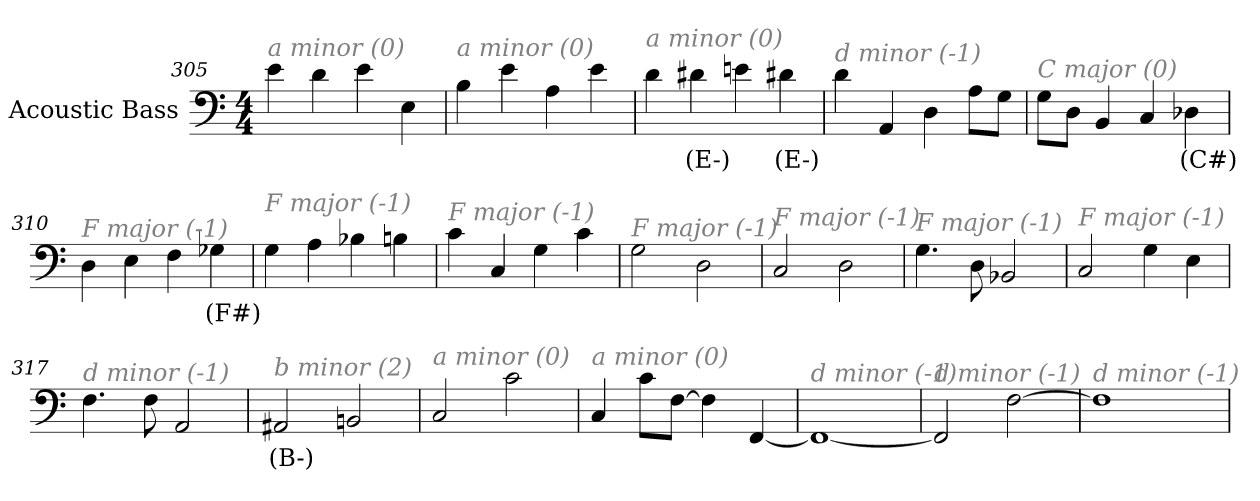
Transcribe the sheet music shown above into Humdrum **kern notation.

**kern	**text
*part1	*part1
*staff1	*staff1
*I"Acoustic Bass	*
*clefF4	*
*ITrd7c12	*
*k[]	*
*C:	*
*M4/4	*
=305	=305
!LO:TX:i:color=#808080:t=a minor (0)	!
4E	.
4D	.
4E	.
4EE	.
=306	=306
!LO:TX:i:color=#808080:t=a minor (0)	!
4BB	.
4E	.
4AA	.
4E	.
=307	=307
!LO:TX:i:color=#808080:t=a minor (0)	!
4D	.
4D#Xi	(E-)
4En	.
4D#Xi	(E-)
=308	=308
!LO:TX:i:color=#808080:t=d minor (-1)	!
4D	.
4AAA	.
4DD	.
8AAL	.
8GGJ	.
=309	=309
!LO:TX:i:color=#808080:t=C major (0)	!
8GGL	.
8DDJ	.
4BBB	.
4CC	.
4DD-Xi	(C#)
=310	=310
!LO:TX:i:color=#808080:t=F major (-1)	!
4DD	.
4EE	.
4FF	.
4GG-Xi	(F#)
=311	=311
!LO:TX:i:color=#808080:t=F major (-1)	!
4GG	.
4AA	.
4BB-X	.
4BBn	.
=312	=312
!LO:TX:i:color=#808080:t=F major (-1)	!
4C	.
4CC	.
4GG	.
4C	.
=313	=313
!LO:TX:i:color=#808080:t=F major (-1)	!
2GG	.
2DD	.
=314	=314
!LO:TX:i:color=#808080:t=F major (-1)	!
2CC	.
2DD	.
=315	=315
!LO:TX:i:color=#808080:t=F major (-1)	!
4.GG	.
8DD	.
2BBB-X	.
=316	=316
!LO:TX:i:color=#808080:t=F major (-1)	!
2CC	.
4GG	.
4EE	.
=317	=317
!LO:TX:i:color=#808080:t=d minor (-1)	!
4.FF	.
8FF	.
2AAA	.
=318	=318
!LO:TX:i:color=#808080:t=b minor (2)	!
2AAA#Xi	(B-)
2BBBn	.
=319	=319
!LO:TX:i:color=#808080:t=a minor (0)	!
2CC	.
2C	.
=320	=320
!LO:TX:i:color=#808080:t=a minor (0)	!
4CC	.
8CL	.
[8FFJ	.
4FF]	.
[4FFF	.
=321	=321
!LO:TX:i:color=#808080:t=d minor (-1)	!
1FFF_	.
=322	=322
!LO:TX:i:color=#808080:t=d minor (-1)	!
2FFF]	.
[2FF	.
=323	=323
!LO:TX:i:color=#808080:t=d minor (-1)	!
1FF]	.
=	=
*-	*-
